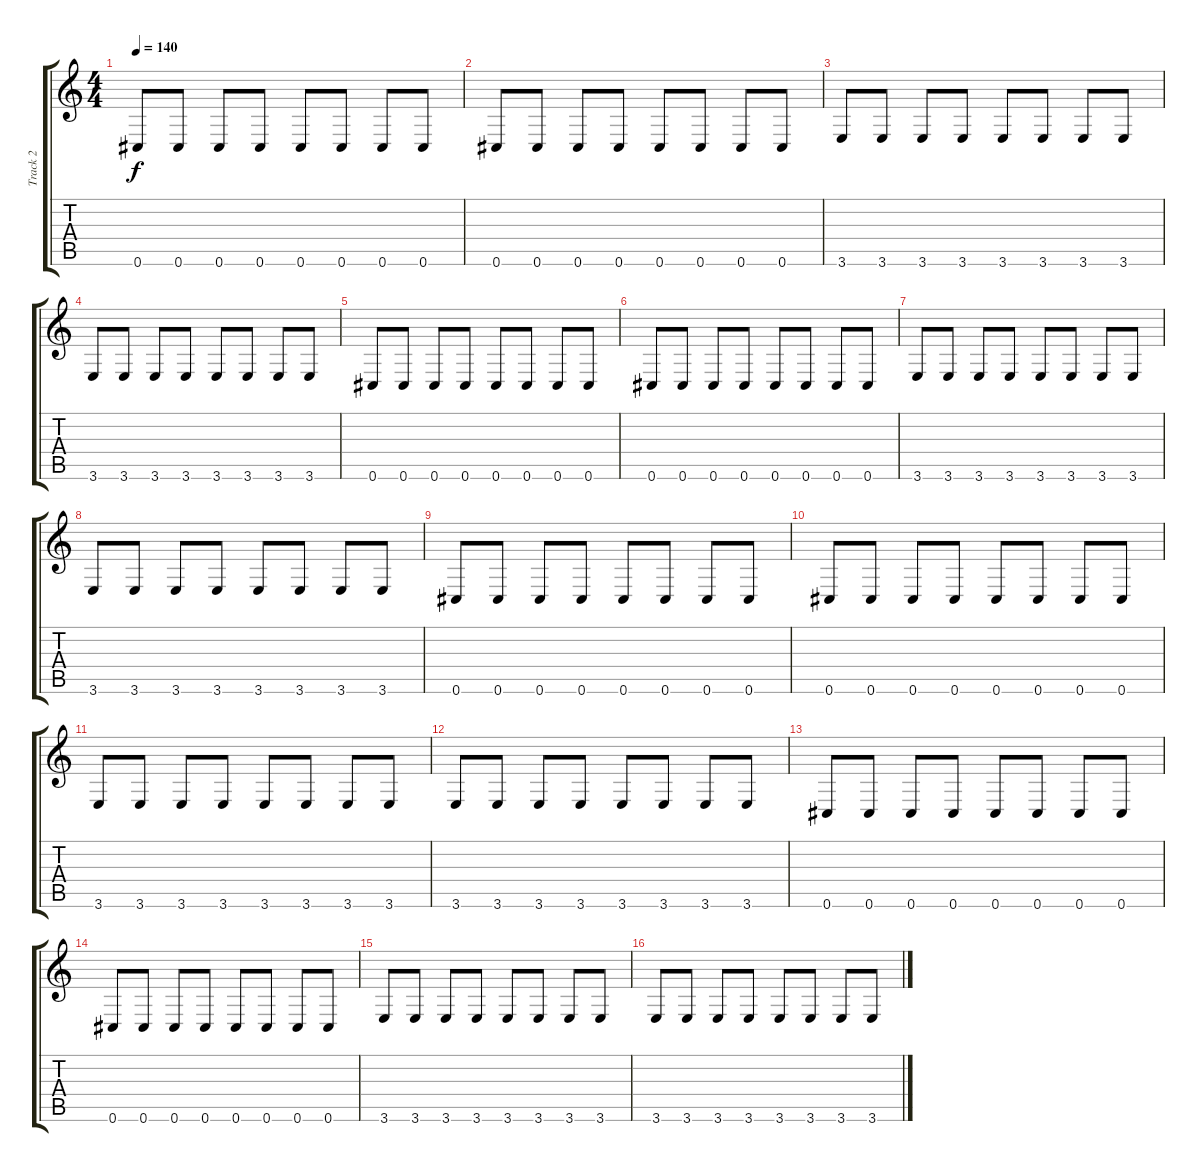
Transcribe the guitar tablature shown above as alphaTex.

\track ("Track 2" "Track 2") {instrument electricguitarjazz}
\staff {score tabs}
\tuning (Eb4 Bb3 Gb3 Db3 Ab2 Db2) {hide}
\ts (4 4)
\tempo 140
\clef g2
\ks c
0.6.8{dy f} 0.6.8 0.6.8 0.6.8 0.6.8 0.6.8 0.6.8 0.6.8 |
0.6.8 0.6.8 0.6.8 0.6.8 0.6.8 0.6.8 0.6.8 0.6.8 |
3.6.8 3.6.8 3.6.8 3.6.8 3.6.8 3.6.8 3.6.8 3.6.8 |
3.6.8 3.6.8 3.6.8 3.6.8 3.6.8 3.6.8 3.6.8 3.6.8 |
0.6.8 0.6.8 0.6.8 0.6.8 0.6.8 0.6.8 0.6.8 0.6.8 |
0.6.8 0.6.8 0.6.8 0.6.8 0.6.8 0.6.8 0.6.8 0.6.8 |
3.6.8 3.6.8 3.6.8 3.6.8 3.6.8 3.6.8 3.6.8 3.6.8 |
3.6.8 3.6.8 3.6.8 3.6.8 3.6.8 3.6.8 3.6.8 3.6.8 |
0.6.8 0.6.8 0.6.8 0.6.8 0.6.8 0.6.8 0.6.8 0.6.8 |
0.6.8 0.6.8 0.6.8 0.6.8 0.6.8 0.6.8 0.6.8 0.6.8 |
3.6.8 3.6.8 3.6.8 3.6.8 3.6.8 3.6.8 3.6.8 3.6.8 |
3.6.8 3.6.8 3.6.8 3.6.8 3.6.8 3.6.8 3.6.8 3.6.8 |
0.6.8 0.6.8 0.6.8 0.6.8 0.6.8 0.6.8 0.6.8 0.6.8 |
0.6.8 0.6.8 0.6.8 0.6.8 0.6.8 0.6.8 0.6.8 0.6.8 |
3.6.8 3.6.8 3.6.8 3.6.8 3.6.8 3.6.8 3.6.8 3.6.8 |
3.6.8 3.6.8 3.6.8 3.6.8 3.6.8 3.6.8 3.6.8 3.6.8
